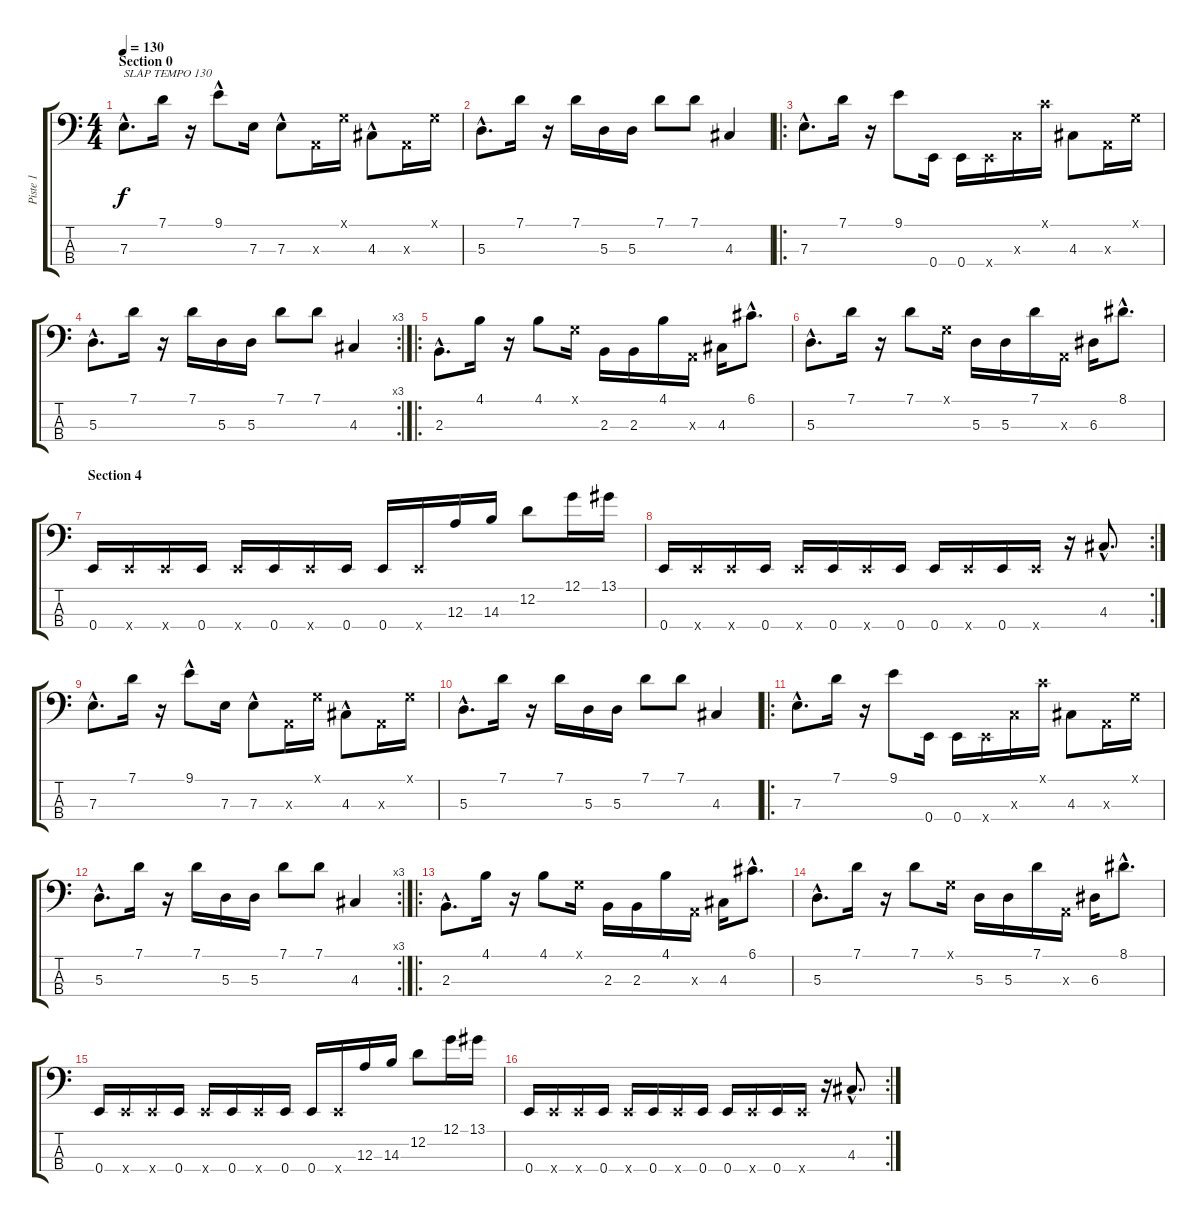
\track ("Piste 1" "Piste 1") {instrument slapbass1}
\staff {score tabs}
\tuning (G2 D2 A1 E1) {hide}
\ts (4 4)
\section ("" "Section 0")
\tempo 130
\clef f4
\ks c
7.3{hac}.8{d txt "SLAP TEMPO 130" dy f instrument slapbass1} 7.1.16 r.16 9.1{hac}.8 7.3.16 7.3{hac}.8 0.3{x}.16 0.1{x}.16 4.3{hac}.8 0.3{x}.16 0.1{x}.16 |
5.3{hac}.8{d} 7.1.16 r.16 7.1.16 5.3.16 5.3.16 7.1.8 7.1.8 4.3.4 |
\ro
7.3{hac}.8{d} 7.1.16 r.16 9.1.8 0.4.16 0.4.16 0.4{x}.16 3.3{x}.16 5.1{x}.16 4.3.8 0.3{x}.16 0.1{x}.16 |
\rc 3
5.3{hac}.8{d} 7.1.16 r.16 7.1.16 5.3.16 5.3.16 7.1.8 7.1.8 4.3.4 |
\ro
2.3{hac}.8{d} 4.1.16 r.16 4.1.8 0.1{x}.16 2.3.16 2.3.16 4.1.16 0.3{x}.16 4.3.16 6.1{hac}.8{d} |
5.3{hac}.8{d} 7.1.16 r.16 7.1.8 0.1{x}.16 5.3.16 5.3.16 7.1.16 0.3{x}.16 6.3.16 8.1{hac}.8{d} |
\section ("" "Section 4")
0.4.16 0.4{x}.16 0.4{x}.16 0.4.16 0.4{x}.16 0.4.16 0.4{x}.16 0.4.16 0.4.16 0.4{x}.16 12.3.16 14.3.16 12.2.8 12.1.16 13.1.16 |
\rc 2
0.4.16 0.4{x}.16 0.4{x}.16 0.4.16 0.4{x}.16 0.4.16 0.4{x}.16 0.4.16 0.4.16 0.4{x}.16 0.4.16 0.4{x}.16 r.16 4.3{hac}.8{d} |
7.3{hac}.8{d} 7.1.16 r.16 9.1{hac}.8 7.3.16 7.3{hac}.8 0.3{x}.16 0.1{x}.16 4.3{hac}.8 0.3{x}.16 0.1{x}.16 |
5.3{hac}.8{d} 7.1.16 r.16 7.1.16 5.3.16 5.3.16 7.1.8 7.1.8 4.3.4 |
\ro
7.3{hac}.8{d} 7.1.16 r.16 9.1.8 0.4.16 0.4.16 0.4{x}.16 3.3{x}.16 5.1{x}.16 4.3.8 0.3{x}.16 0.1{x}.16 |
\rc 3
5.3{hac}.8{d} 7.1.16 r.16 7.1.16 5.3.16 5.3.16 7.1.8 7.1.8 4.3.4 |
\ro
2.3{hac}.8{d} 4.1.16 r.16 4.1.8 0.1{x}.16 2.3.16 2.3.16 4.1.16 0.3{x}.16 4.3.16 6.1{hac}.8{d} |
5.3{hac}.8{d} 7.1.16 r.16 7.1.8 0.1{x}.16 5.3.16 5.3.16 7.1.16 0.3{x}.16 6.3.16 8.1{hac}.8{d} |
0.4.16 0.4{x}.16 0.4{x}.16 0.4.16 0.4{x}.16 0.4.16 0.4{x}.16 0.4.16 0.4.16 0.4{x}.16 12.3.16 14.3.16 12.2.8 12.1.16 13.1.16 |
\rc 2
0.4.16 0.4{x}.16 0.4{x}.16 0.4.16 0.4{x}.16 0.4.16 0.4{x}.16 0.4.16 0.4.16 0.4{x}.16 0.4.16 0.4{x}.16 r.16 4.3{hac}.8{d}
